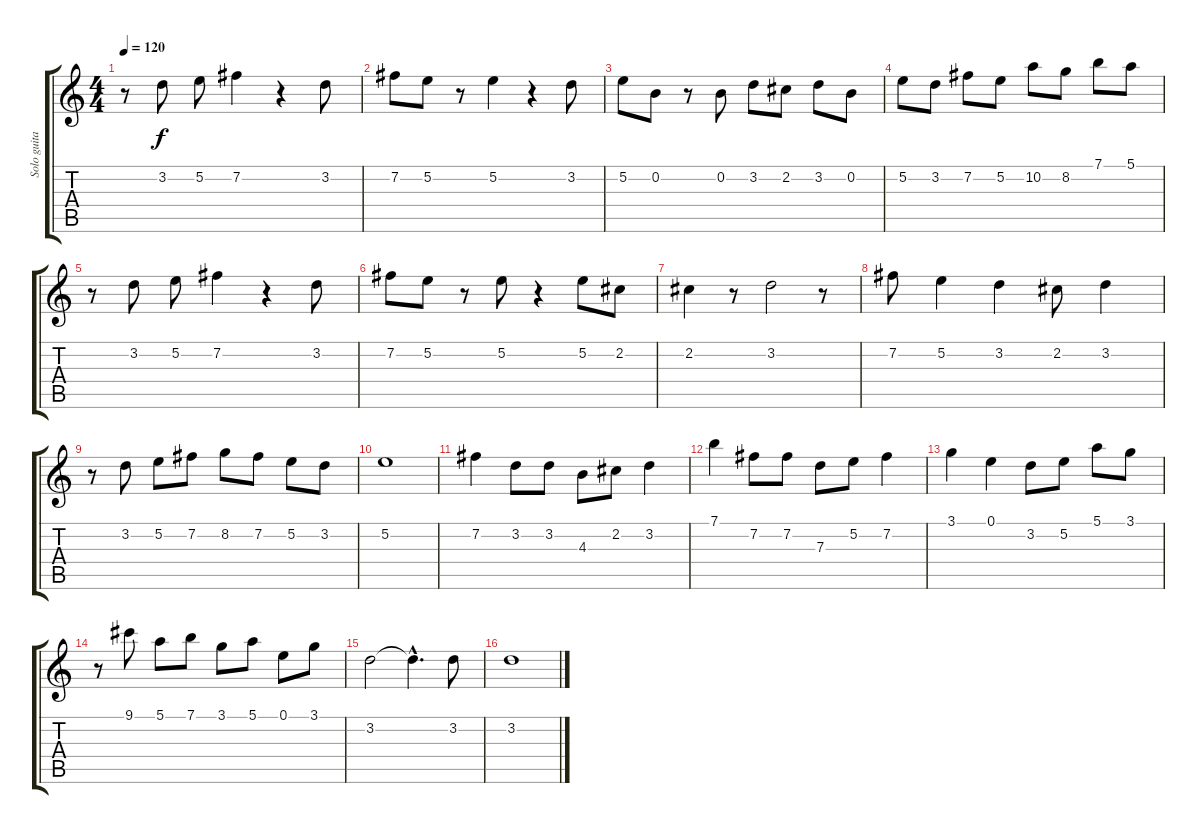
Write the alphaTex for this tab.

\track ("Solo guitar" "Solo guita") {instrument acousticguitarnylon}
\staff {score tabs}
\tuning (E4 B3 G3 D3 A2 E2) {hide}
\ts (4 4)
\tempo 120
\clef g2
\ks c
r.8{dy f instrument acousticguitarnylon} 3.2.8 5.2.8 7.2.4 r.4 3.2.8 |
7.2.8 5.2.8 r.8 5.2.4 r.4 3.2.8 |
5.2.8 0.2.8 r.8 0.2.8 3.2.8 2.2.8 3.2.8 0.2.8 |
5.2.8 3.2.8 7.2.8 5.2.8 10.2.8 8.2.8 7.1.8 5.1.8 |
r.8 3.2.8 5.2.8 7.2.4 r.4 3.2.8 |
7.2.8 5.2.8 r.8 5.2.8 r.4 5.2.8 2.2.8 |
2.2.4 r.8 3.2.2 r.8 |
7.2.8 5.2.4 3.2.4 2.2.8 3.2.4 |
r.8 3.2.8 5.2.8 7.2.8 8.2.8 7.2.8 5.2.8 3.2.8 |
5.2.1 |
7.2.4 3.2.8 3.2.8 4.3.8 2.2.8 3.2.4 |
7.1.4 7.2.8 7.2.8 7.3.8 5.2.8 7.2.4 |
3.1.4 0.1.4 3.2.8 5.2.8 5.1.8 3.1.8 |
r.8 9.1.8 5.1.8 7.1.8 3.1.8 5.1.8 0.1.8 3.1.8 |
3.2.2 3.2{hac t}.4{d} 3.2.8 |
3.2.1
